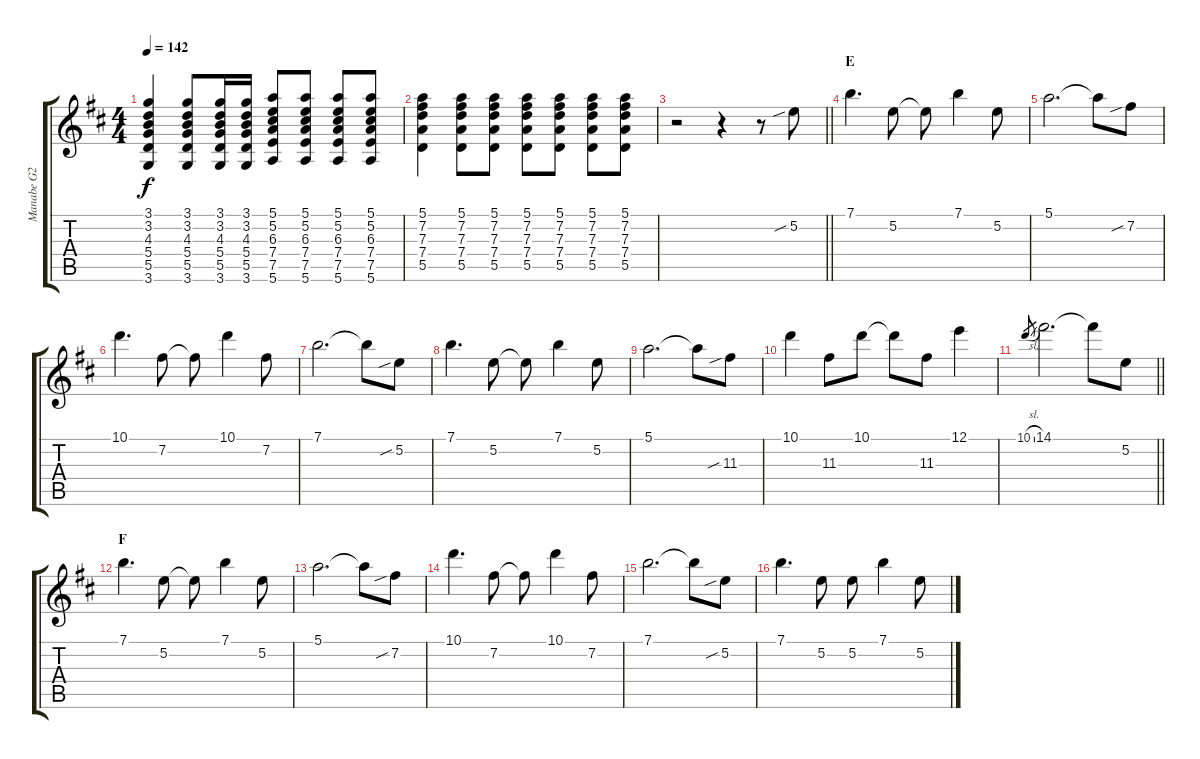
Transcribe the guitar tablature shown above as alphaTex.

\track ("Manabe G2" "Manabe G2") {instrument overdrivenguitar}
\staff {score tabs}
\tuning (E4 B3 G3 D3 A2 E2) {hide}
\ts (4 4)
\tempo 142
\clef g2
\ks d
(3.1 3.2 4.3 5.4 5.5 3.6).4{dy f} (3.1 3.2 4.3 5.4 5.5 3.6).8 (3.1 3.2 4.3 5.4 5.5 3.6).16 (3.1 3.2 4.3 5.4 5.5 3.6).16 (5.1 5.2 6.3 7.4 7.5 5.6).8 (5.1 5.2 6.3 7.4 7.5 5.6).8 (5.1 5.2 6.3 7.4 7.5 5.6).8 (5.1 5.2 6.3 7.4 7.5 5.6).8 |
(5.1 7.2 7.3 7.4 5.5).4 (5.1 7.2 7.3 7.4 5.5).8 (5.1 7.2 7.3 7.4 5.5).8 (5.1 7.2 7.3 7.4 5.5).8 (5.1 7.2 7.3 7.4 5.5).8 (5.1 7.2 7.3 7.4 5.5).8 (5.1 7.2 7.3 7.4 5.5).8 |
\barLineRight lightlight
r.2 r.4 r.8 5.2{sib}.8 |
\section ("" "E")
7.1.4{d} 5.2.8 5.2{t}.8 7.1.4 5.2.8 |
5.1.2{d} 5.1{t}.8 7.2{sib}.8 |
10.1.4{d} 7.2.8 7.2{t}.8 10.1.4 7.2.8 |
7.1.2{d} 7.1{t}.8 5.2{sib}.8 |
7.1.4{d} 5.2.8 5.2{t}.8 7.1.4 5.2.8 |
5.1.2{d} 5.1{t}.8 11.3{sib}.8 |
10.1.4 11.3.8 10.1.8 10.1{t}.8 11.3.8 12.1.4 |
\barLineRight lightlight
10.1{sl}.8{gr} 14.1.2{d} 14.1{t}.8 5.2.8 |
\section ("" "F")
7.1.4{d} 5.2.8 5.2{t}.8 7.1.4 5.2.8 |
5.1.2{d} 5.1{t}.8 7.2{sib}.8 |
10.1.4{d} 7.2.8 7.2{t}.8 10.1.4 7.2.8 |
7.1.2{d} 7.1{t}.8 5.2{sib}.8 |
7.1.4{d} 5.2.8 5.2.8 7.1.4 5.2.8
